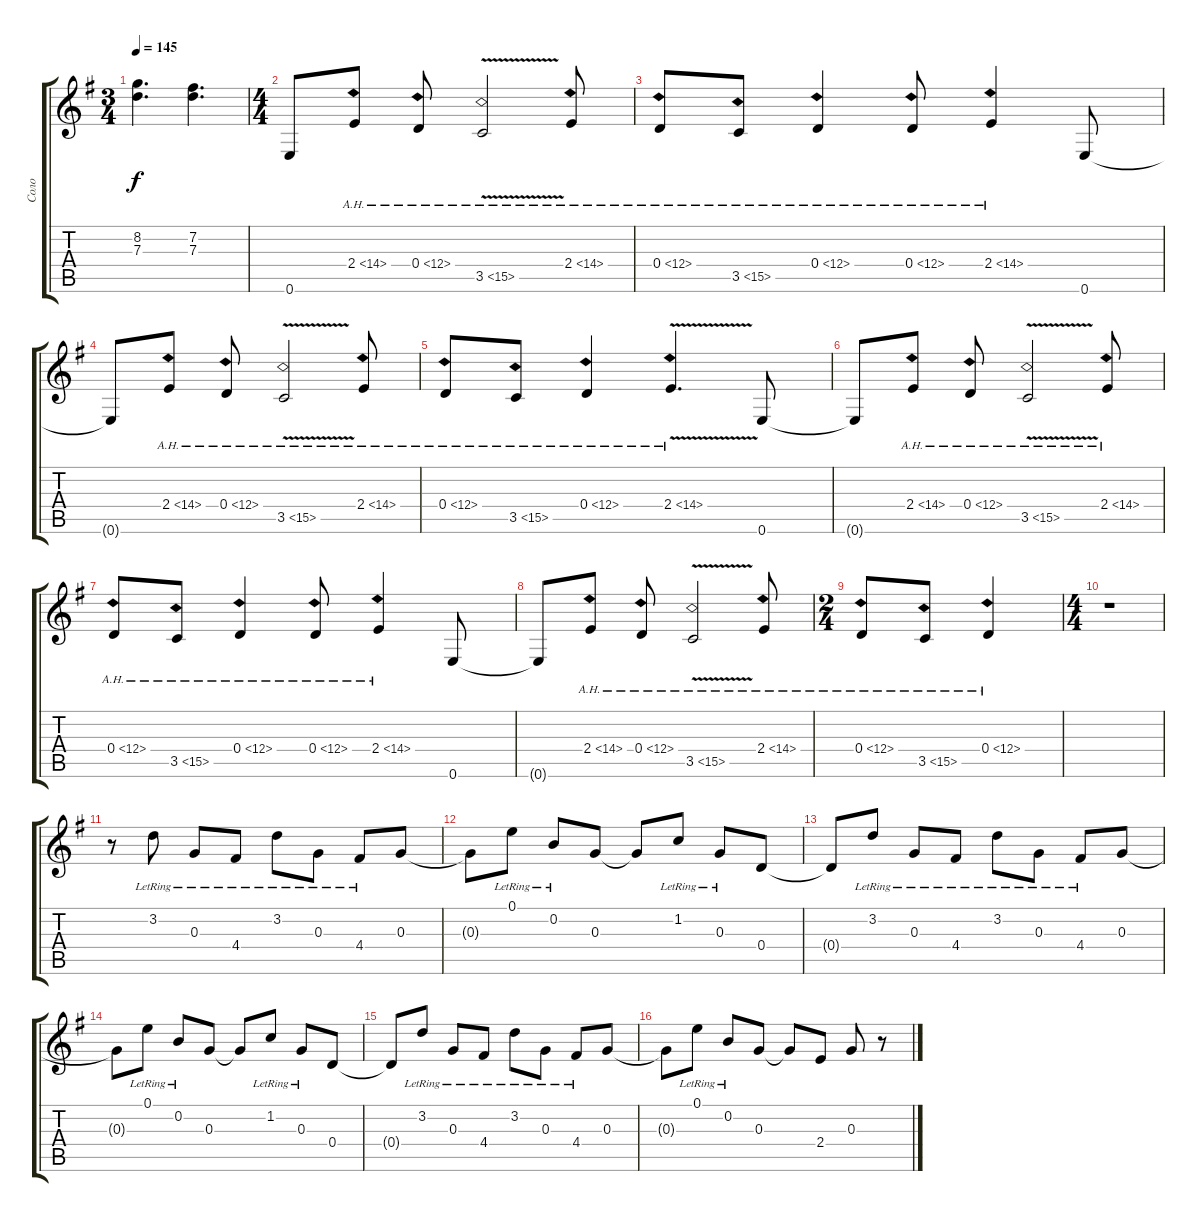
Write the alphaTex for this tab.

\track ("Соло " "Соло ") {instrument distortionguitar}
\staff {score tabs}
\tuning (E4 B3 G3 D3 A2 E2) {hide}
\ts (3 4)
\tempo 145
\clef g2
\ks g
(8.2 7.3).4{d dy f instrument distortionguitar} (7.2 7.3).4{d} |
\ts (4 4)
0.6.8 2.4{ah 12}.8 0.4{ah 12}.8 3.5{ah 12 v}.2 2.4{ah 12}.8 |
0.4{ah 12}.8 3.5{ah 12}.8 0.4{ah 12}.4 0.4{ah 12}.8 2.4{ah 12}.4 0.6.8 |
0.6{t}.8 2.4{ah 12}.8 0.4{ah 12}.8 3.5{ah 12 v}.2 2.4{ah 12}.8 |
0.4{ah 12}.8 3.5{ah 12}.8 0.4{ah 12}.4 2.4{ah 12 v}.4{d} 0.6.8 |
0.6{t}.8 2.4{ah 12}.8 0.4{ah 12}.8 3.5{ah 12 v}.2 2.4{ah 12}.8 |
0.4{ah 12}.8 3.5{ah 12}.8 0.4{ah 12}.4 0.4{ah 12}.8 2.4{ah 12}.4 0.6.8 |
0.6{t}.8 2.4{ah 12}.8 0.4{ah 12}.8 3.5{ah 12 v}.2 2.4{ah 12}.8 |
\ts (2 4)
0.4{ah 12}.8 3.5{ah 12}.8 0.4{ah 12}.4 |
\ts (4 4)
r.1{instrument electricguitarclean} |
r.8 3.2{lr}.8 0.3{lr}.8 4.4{lr}.8 3.2{lr}.8 0.3{lr}.8 4.4{lr}.8 0.3.8 |
0.3{t}.8 0.1{lr}.8 0.2{lr}.8 0.3.8 0.3{t}.8 1.2{lr}.8 0.3{lr}.8 0.4.8 |
0.4{t}.8 3.2{lr}.8 0.3{lr}.8 4.4{lr}.8 3.2{lr}.8 0.3{lr}.8 4.4{lr}.8 0.3.8 |
0.3{t}.8 0.1{lr}.8 0.2{lr}.8 0.3.8 0.3{t}.8 1.2{lr}.8 0.3{lr}.8 0.4.8 |
0.4{t}.8 3.2{lr}.8 0.3{lr}.8 4.4{lr}.8 3.2{lr}.8 0.3{lr}.8 4.4{lr}.8 0.3.8 |
0.3{t}.8 0.1{lr}.8 0.2{lr}.8 0.3.8 0.3{t}.8 2.4.8 0.3.8 r.8
